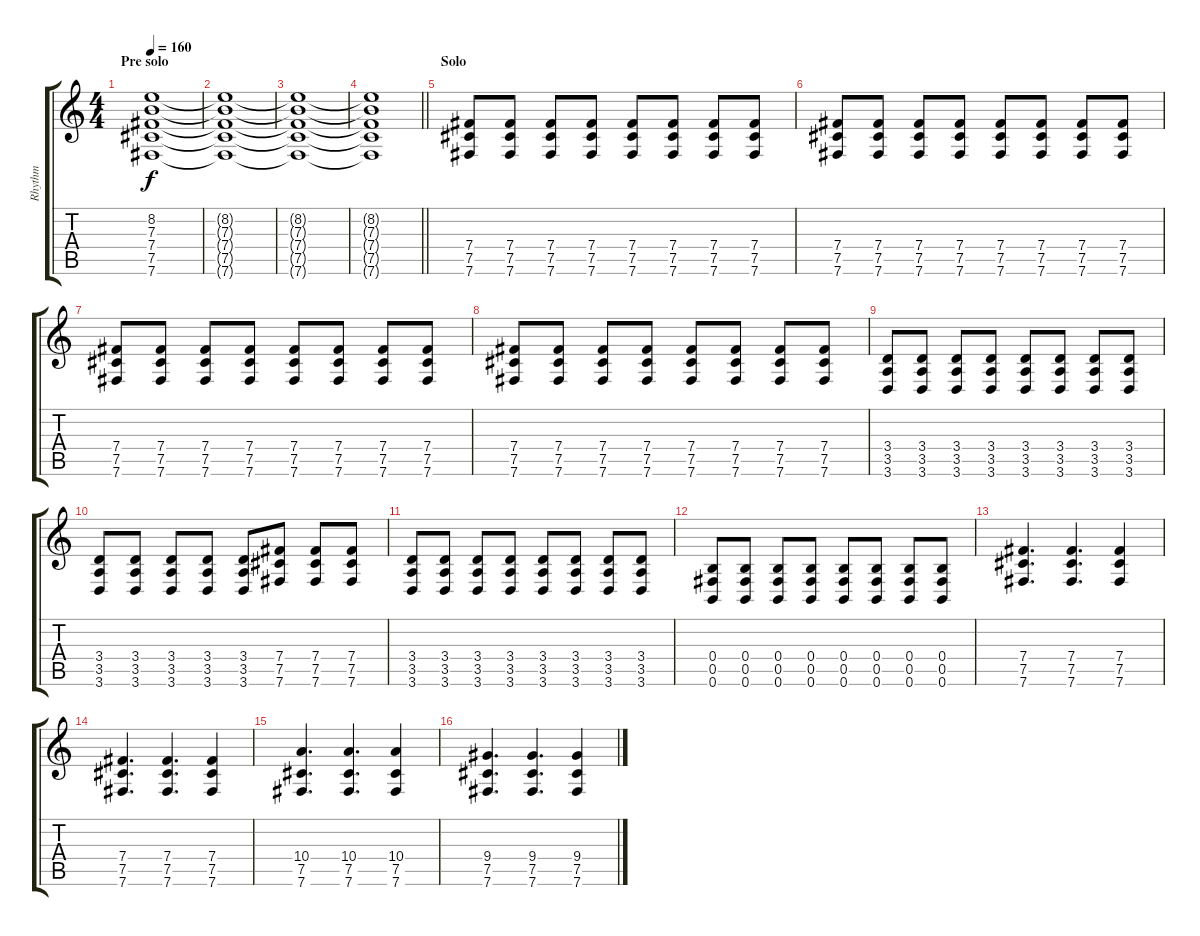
\track ("Rhythm" "Rhythm") {instrument distortionguitar}
\staff {score tabs}
\tuning (Db4 Ab3 E3 B2 Gb2 B1) {hide}
\ts (4 4)
\section ("" "Pre solo")
\tempo 160
\clef g2
\ks c
(8.2 7.3 7.4 7.5 7.6).1{dy f} |
(8.2{t} 7.3{t} 7.4{t} 7.5{t} 7.6{t}).1 |
(8.2{t} 7.3{t} 7.4{t} 7.5{t} 7.6{t}).1 |
\barLineRight lightlight
(8.2{t} 7.3{t} 7.4{t} 7.5{t} 7.6{t}).1 |
\section ("" "Solo")
(7.4 7.5 7.6).8 (7.4 7.5 7.6).8 (7.4 7.5 7.6).8 (7.4 7.5 7.6).8 (7.4 7.5 7.6).8 (7.4 7.5 7.6).8 (7.4 7.5 7.6).8 (7.4 7.5 7.6).8 |
(7.4 7.5 7.6).8 (7.4 7.5 7.6).8 (7.4 7.5 7.6).8 (7.4 7.5 7.6).8 (7.4 7.5 7.6).8 (7.4 7.5 7.6).8 (7.4 7.5 7.6).8 (7.4 7.5 7.6).8 |
(7.4 7.5 7.6).8 (7.4 7.5 7.6).8 (7.4 7.5 7.6).8 (7.4 7.5 7.6).8 (7.4 7.5 7.6).8 (7.4 7.5 7.6).8 (7.4 7.5 7.6).8 (7.4 7.5 7.6).8 |
(7.4 7.5 7.6).8 (7.4 7.5 7.6).8 (7.4 7.5 7.6).8 (7.4 7.5 7.6).8 (7.4 7.5 7.6).8 (7.4 7.5 7.6).8 (7.4 7.5 7.6).8 (7.4 7.5 7.6).8 |
(3.4 3.5 3.6).8 (3.4 3.5 3.6).8 (3.4 3.5 3.6).8 (3.4 3.5 3.6).8 (3.4 3.5 3.6).8 (3.4 3.5 3.6).8 (3.4 3.5 3.6).8 (3.4 3.5 3.6).8 |
(3.4 3.5 3.6).8 (3.4 3.5 3.6).8 (3.4 3.5 3.6).8 (3.4 3.5 3.6).8 (3.4 3.5 3.6).8 (7.4 7.5 7.6).8 (7.4 7.5 7.6).8 (7.4 7.5 7.6).8 |
(3.4 3.5 3.6).8 (3.4 3.5 3.6).8 (3.4 3.5 3.6).8 (3.4 3.5 3.6).8 (3.4 3.5 3.6).8 (3.4 3.5 3.6).8 (3.4 3.5 3.6).8 (3.4 3.5 3.6).8 |
(0.4 0.5 0.6).8 (0.4 0.5 0.6).8 (0.4 0.5 0.6).8 (0.4 0.5 0.6).8 (0.4 0.5 0.6).8 (0.4 0.5 0.6).8 (0.4 0.5 0.6).8 (0.4 0.5 0.6).8 |
(7.4 7.5 7.6).4{d} (7.4 7.5 7.6).4{d} (7.4 7.5 7.6).4 |
(7.4 7.5 7.6).4{d} (7.4 7.5 7.6).4{d} (7.4 7.5 7.6).4 |
(10.4 7.5 7.6).4{d} (10.4 7.5 7.6).4{d} (10.4 7.5 7.6).4 |
(9.4 7.5 7.6).4{d} (9.4 7.5 7.6).4{d} (9.4 7.5 7.6).4
